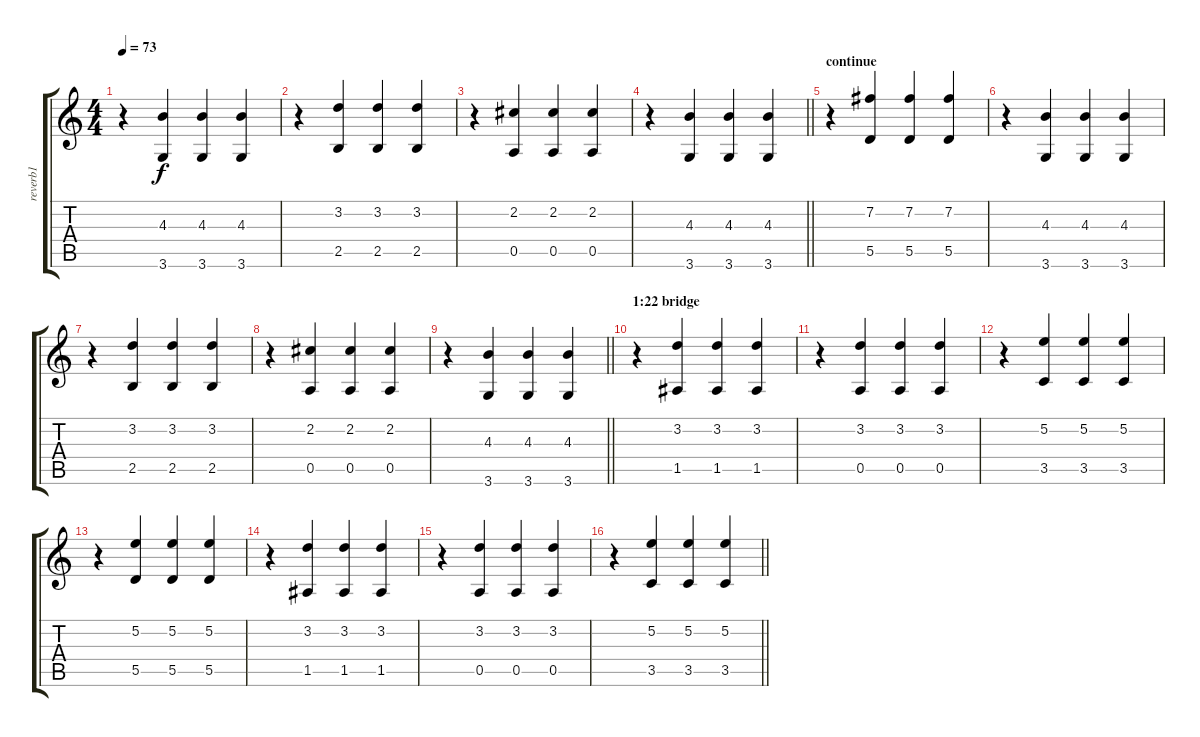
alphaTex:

\track ("reverb1" "reverb1") {instrument electricguitarjazz}
\staff {score tabs}
\tuning (E4 B3 G3 D3 A2 E2) {hide}
\ts (4 4)
\tempo 73
\clef g2
\ks c
r.4{dy f volume 9} (4.3 3.6).4{volume 4} (4.3 3.6).4 (4.3 3.6).4 |
r.4{volume 9} (3.2 2.5).4{volume 4} (3.2 2.5).4 (3.2 2.5).4 |
r.4{volume 9} (2.2 0.5).4{volume 4} (2.2 0.5).4 (2.2 0.5).4 |
\barLineRight lightlight
r.4{volume 9} (4.3 3.6).4{volume 4} (4.3 3.6).4 (4.3 3.6).4 |
\section ("" "continue")
r.4{volume 9} (7.2 5.5).4{volume 4} (7.2 5.5).4 (7.2 5.5).4 |
r.4{volume 9} (4.3 3.6).4{volume 4} (4.3 3.6).4 (4.3 3.6).4 |
r.4{volume 9} (3.2 2.5).4{volume 4} (3.2 2.5).4 (3.2 2.5).4 |
r.4{volume 9} (2.2 0.5).4{volume 4} (2.2 0.5).4 (2.2 0.5).4 |
\barLineRight lightlight
r.4{volume 9} (4.3 3.6).4{volume 4} (4.3 3.6).4 (4.3 3.6).4 |
\section ("" "1:22 bridge")
r.4{volume 9} (3.2 1.5).4{volume 4} (3.2 1.5).4 (3.2 1.5).4 |
r.4{volume 9} (3.2 0.5).4{volume 4} (3.2 0.5).4 (3.2 0.5).4 |
r.4{volume 9} (5.2 3.5).4{volume 4} (5.2 3.5).4 (5.2 3.5).4 |
r.4{volume 9} (5.2 5.5).4{volume 4} (5.2 5.5).4 (5.2 5.5).4 |
r.4{volume 9} (3.2 1.5).4{volume 4} (3.2 1.5).4 (3.2 1.5).4 |
r.4{volume 9} (3.2 0.5).4{volume 4} (3.2 0.5).4 (3.2 0.5).4 |
\barLineRight lightlight
r.4{volume 9} (5.2 3.5).4{volume 4} (5.2 3.5).4 (5.2 3.5).4
